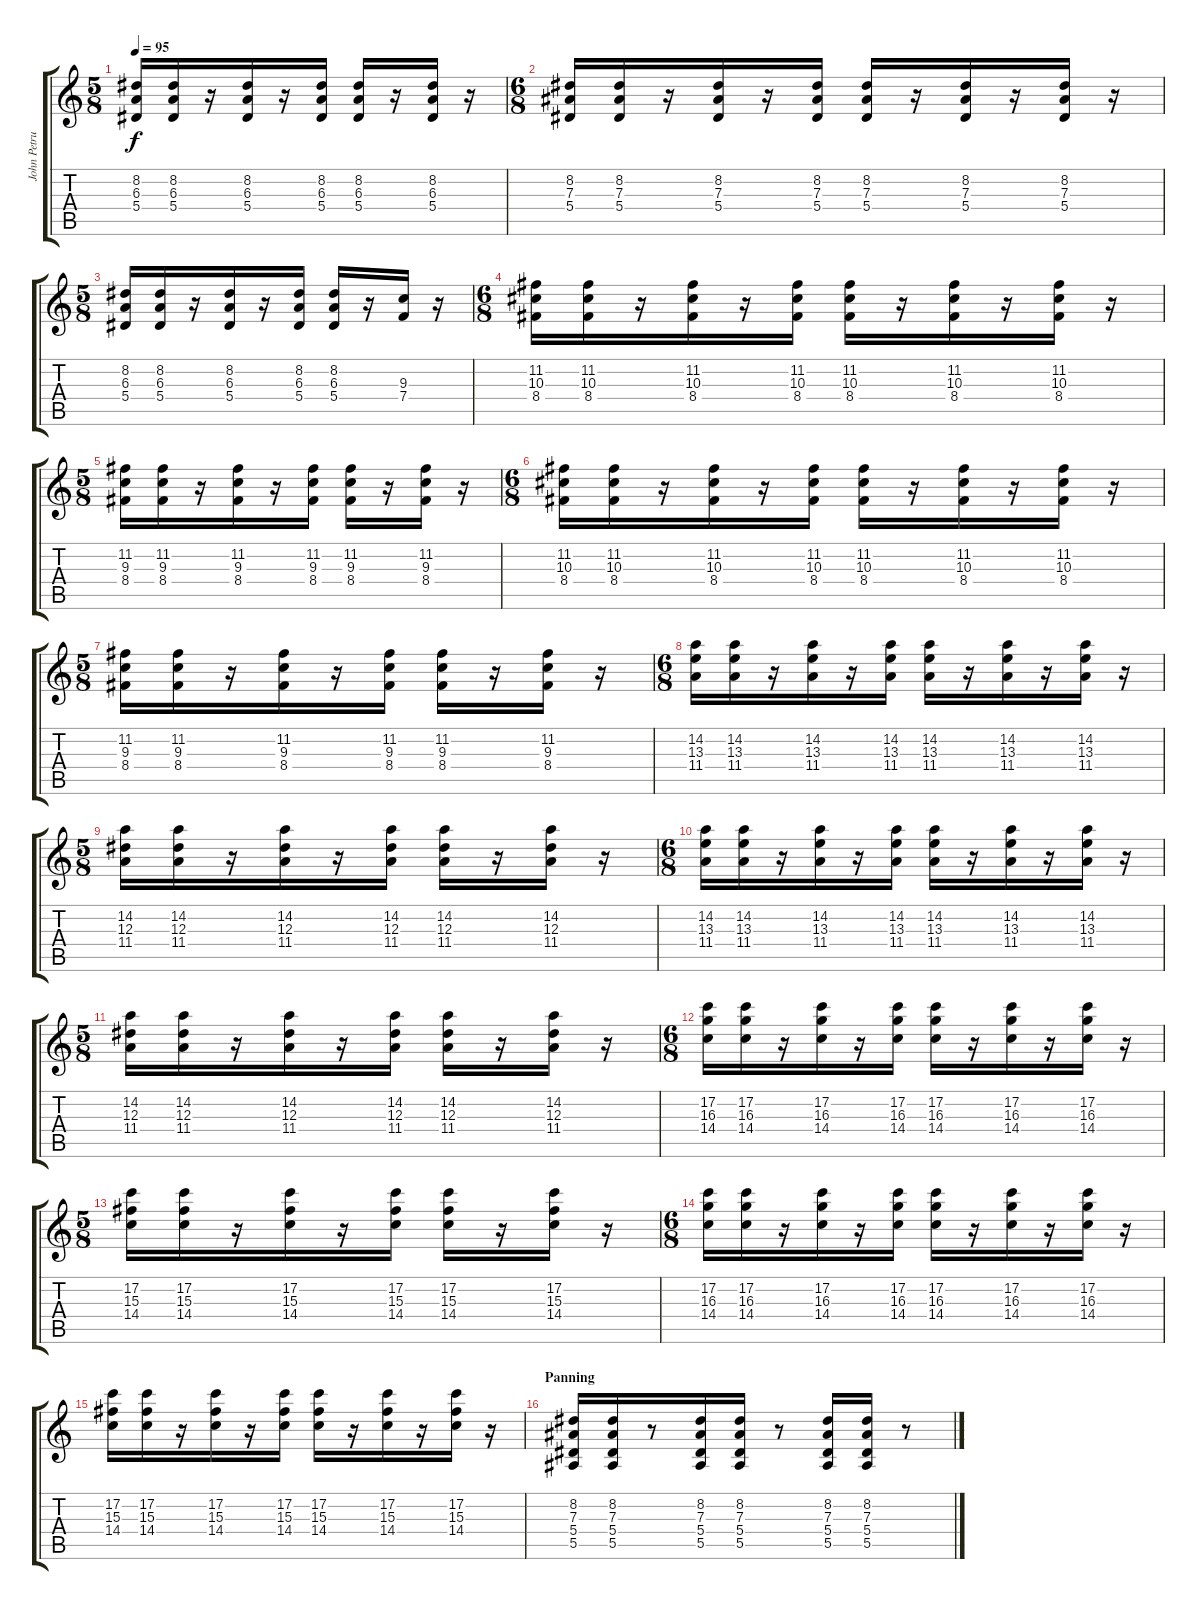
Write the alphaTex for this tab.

\track ("John Petrucci" "John Petru") {instrument distortionguitar}
\staff {score tabs}
\tuning (C4 G3 Eb3 Bb2 F2 C2) {hide}
\ts (5 8)
\tempo 95
\clef g2
\ks c
(8.2 6.3 5.4).16{dy f} (8.2 6.3 5.4).16 r.16 (8.2 6.3 5.4).16 r.16 (8.2 6.3 5.4).16 (8.2 6.3 5.4).16 r.16 (8.2 6.3 5.4).16 r.16 |
\ts (6 8)
(8.2 7.3 5.4).16 (8.2 7.3 5.4).16 r.16 (8.2 7.3 5.4).16 r.16 (8.2 7.3 5.4).16 (8.2 7.3 5.4).16 r.16 (8.2 7.3 5.4).16 r.16 (8.2 7.3 5.4).16 r.16 |
\ts (5 8)
(8.2 6.3 5.4).16 (8.2 6.3 5.4).16 r.16 (8.2 6.3 5.4).16 r.16 (8.2 6.3 5.4).16 (8.2 6.3 5.4).16 r.16 (9.3 7.4).16 r.16 |
\ts (6 8)
(11.2 10.3 8.4).16 (11.2 10.3 8.4).16 r.16 (11.2 10.3 8.4).16 r.16 (11.2 10.3 8.4).16 (11.2 10.3 8.4).16 r.16 (11.2 10.3 8.4).16 r.16 (11.2 10.3 8.4).16 r.16 |
\ts (5 8)
(11.2 9.3 8.4).16 (11.2 9.3 8.4).16 r.16 (11.2 9.3 8.4).16 r.16 (11.2 9.3 8.4).16 (11.2 9.3 8.4).16 r.16 (11.2 9.3 8.4).16 r.16 |
\ts (6 8)
(11.2 10.3 8.4).16 (11.2 10.3 8.4).16 r.16 (11.2 10.3 8.4).16 r.16 (11.2 10.3 8.4).16 (11.2 10.3 8.4).16 r.16 (11.2 10.3 8.4).16 r.16 (11.2 10.3 8.4).16 r.16 |
\ts (5 8)
(11.2 9.3 8.4).16 (11.2 9.3 8.4).16 r.16 (11.2 9.3 8.4).16 r.16 (11.2 9.3 8.4).16 (11.2 9.3 8.4).16 r.16 (11.2 9.3 8.4).16 r.16 |
\ts (6 8)
(14.2 13.3 11.4).16 (14.2 13.3 11.4).16 r.16 (14.2 13.3 11.4).16 r.16 (14.2 13.3 11.4).16 (14.2 13.3 11.4).16 r.16 (14.2 13.3 11.4).16 r.16 (14.2 13.3 11.4).16 r.16 |
\ts (5 8)
(14.2 12.3 11.4).16 (14.2 12.3 11.4).16 r.16 (14.2 12.3 11.4).16 r.16 (14.2 12.3 11.4).16 (14.2 12.3 11.4).16 r.16 (14.2 12.3 11.4).16 r.16 |
\ts (6 8)
(14.2 13.3 11.4).16 (14.2 13.3 11.4).16 r.16 (14.2 13.3 11.4).16 r.16 (14.2 13.3 11.4).16 (14.2 13.3 11.4).16 r.16 (14.2 13.3 11.4).16 r.16 (14.2 13.3 11.4).16 r.16 |
\ts (5 8)
(14.2 12.3 11.4).16 (14.2 12.3 11.4).16 r.16 (14.2 12.3 11.4).16 r.16 (14.2 12.3 11.4).16 (14.2 12.3 11.4).16 r.16 (14.2 12.3 11.4).16 r.16 |
\ts (6 8)
(17.2 16.3 14.4).16 (17.2 16.3 14.4).16 r.16 (17.2 16.3 14.4).16 r.16 (17.2 16.3 14.4).16 (17.2 16.3 14.4).16 r.16 (17.2 16.3 14.4).16 r.16 (17.2 16.3 14.4).16 r.16 |
\ts (5 8)
(17.2 15.3 14.4).16 (17.2 15.3 14.4).16 r.16 (17.2 15.3 14.4).16 r.16 (17.2 15.3 14.4).16 (17.2 15.3 14.4).16 r.16 (17.2 15.3 14.4).16 r.16 |
\ts (6 8)
(17.2 16.3 14.4).16 (17.2 16.3 14.4).16 r.16 (17.2 16.3 14.4).16 r.16 (17.2 16.3 14.4).16 (17.2 16.3 14.4).16 r.16 (17.2 16.3 14.4).16 r.16 (17.2 16.3 14.4).16 r.16 |
(17.2 15.3 14.4).16 (17.2 15.3 14.4).16 r.16 (17.2 15.3 14.4).16 r.16 (17.2 15.3 14.4).16 (17.2 15.3 14.4).16 r.16 (17.2 15.3 14.4).16 r.16 (17.2 15.3 14.4).16 r.16 |
\section ("" "Panning")
(8.2 7.3 5.4 5.5).16{volume 13 balance 0} (8.2 7.3 5.4 5.5).16 r.8 (8.2 7.3 5.4 5.5).16{volume 10 balance 8} (8.2 7.3 5.4 5.5).16 r.8 (8.2 7.3 5.4 5.5).16{volume 14 balance 16} (8.2 7.3 5.4 5.5).16 r.8
